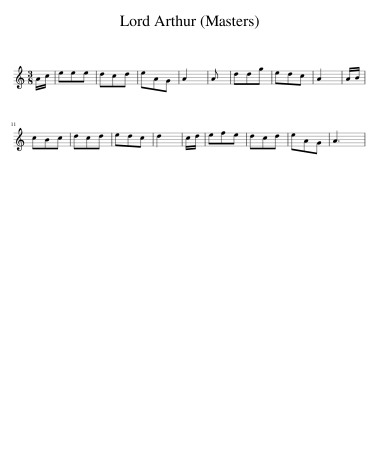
X:1
L:1/8
M:3/8
I:linebreak $
K:C
V:1 treble
V:1
 A/c/ | eee | dcd | eAG | A2 | %5
 A | ddg | edc | A2 | A/B/ |$ %10
 cBc | dcd | edc | d2 | c/d/ | %15
 efe | dcd | eAG | A3 | %19
